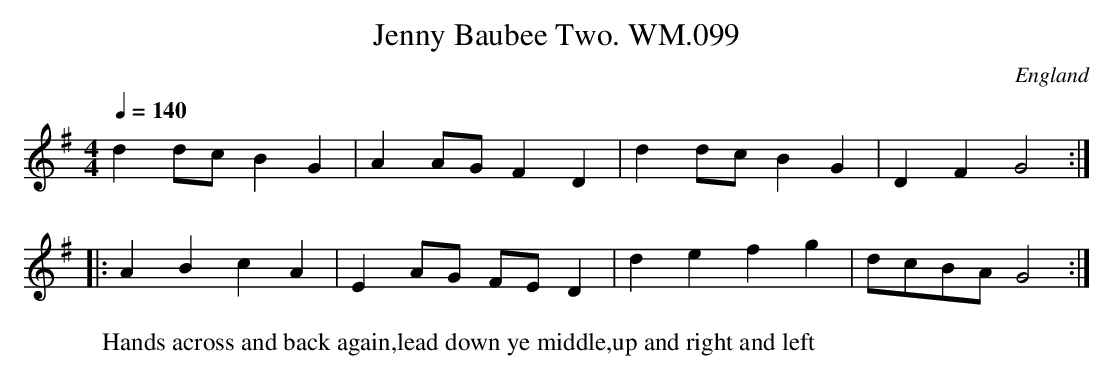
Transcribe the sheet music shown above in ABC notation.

X:1
T:Jenny Baubee Two. WM.099
M:4/4
L:1/4
Q:140
O:England
W:Hands across and back again,lead down ye middle,up and right and left
K:G
dd/c/BG|AA/G/FD|dd/c/BG|DFG2:|!
|:ABcA|EA/G/ F/E/D|defg|d/c/B/A/G2:|]
